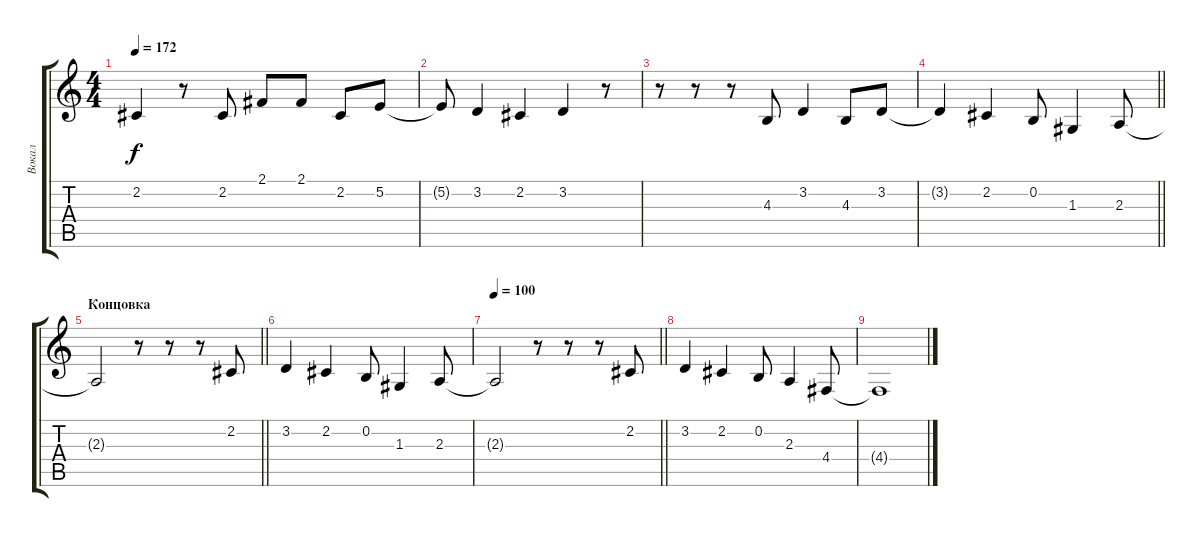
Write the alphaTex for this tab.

\track ("Вокал" "Вокал") {instrument baritonesax}
\staff {score tabs}
\tuning (E4 B3 G3 D3 A2 E2) {hide}
\ts (4 4)
\tempo 172
\clef g2
\ks c
2.2.4{dy f} r.8 2.2.8 2.1.8 2.1.8 2.2.8 5.2.8 |
5.2{t}.8 3.2.4 2.2.4 3.2.4 r.8 |
r.8 r.8 r.8 4.3.8 3.2.4 4.3.8 3.2.8 |
\barLineRight lightlight
3.2{t}.4 2.2.4 0.2.8 1.3.4 2.3.8 |
\section ("" "Концовка")
\barLineRight lightlight
2.3{t}.2 r.8 r.8 r.8 2.2.8 |
3.2.4 2.2.4 0.2.8 1.3.4 2.3.8 |
\tempo 100
\barLineRight lightlight
2.3{t}.2 r.8 r.8 r.8 2.2.8 |
3.2.4 2.2.4 0.2.8 2.3.4 4.4.8 |
4.4{t}.1
